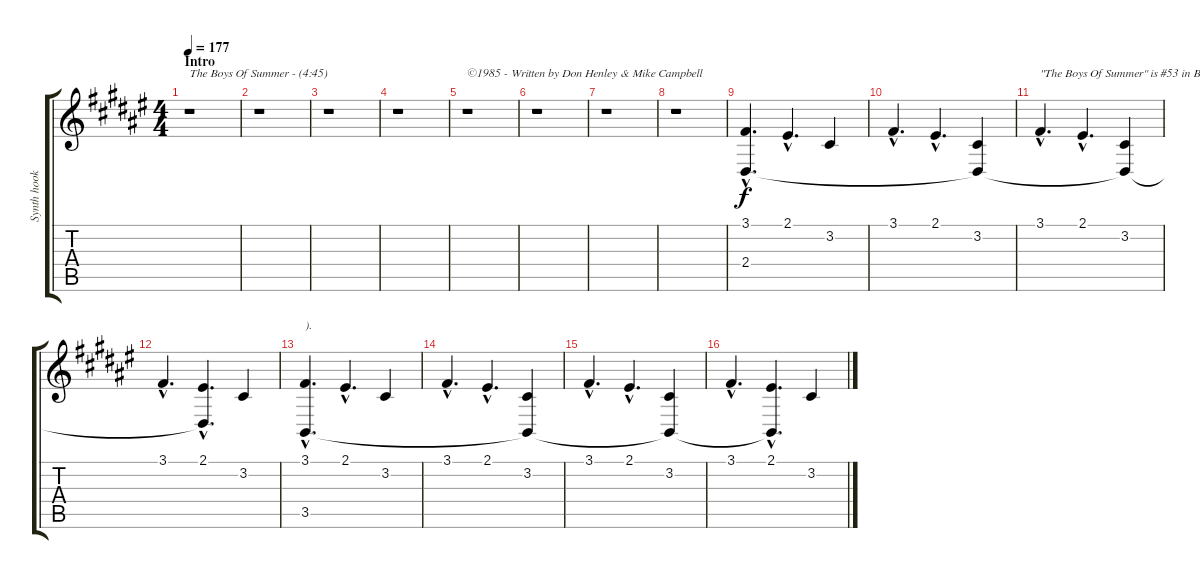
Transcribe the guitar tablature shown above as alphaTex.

\track ("Synth hook" "Synth hook") {instrument lead2sawtooth}
\staff {score tabs}
\tuning (Eb4 Bb3 Gb3 Db3 Ab2 Eb2) {hide}
\ts (4 4)
\section ("" "Intro")
\tempo 177
\clef g2
\ks d#minor
r.1{txt "The Boys Of Summer - (4:45)" dy f instrument lead2sawtooth} |
r.1 |
r.1 |
r.1 |
r.1{txt "©1985 - Written by Don Henley & Mike Campbell"} |
r.1 |
r.1 |
r.1 |
(3.1{hac} 2.4).4{d} 2.1{hac}.4{d} 3.2.4 |
3.1{hac}.4{d} 2.1{hac}.4{d} (3.2 2.4{t}).4 |
3.1{hac}.4{d txt "\"The Boys Of Summer\" is #53 in Billboard's TOP  "} 2.1{hac}.4{d} (3.2 2.4{t}).4 |
3.1{hac}.4{d} (2.1{hac} 2.4{hac t}).4{d} 3.2.4 |
(3.1{hac} 3.5).4{d txt ")."} 2.1{hac}.4{d} 3.2.4 |
3.1{hac}.4{d} 2.1{hac}.4{d} (3.2 3.5{t}).4 |
3.1{hac}.4{d} 2.1{hac}.4{d} (3.2 3.5{t}).4 |
3.1{hac}.4{d} (2.1{hac} 3.5{hac t}).4{d} 3.2.4
